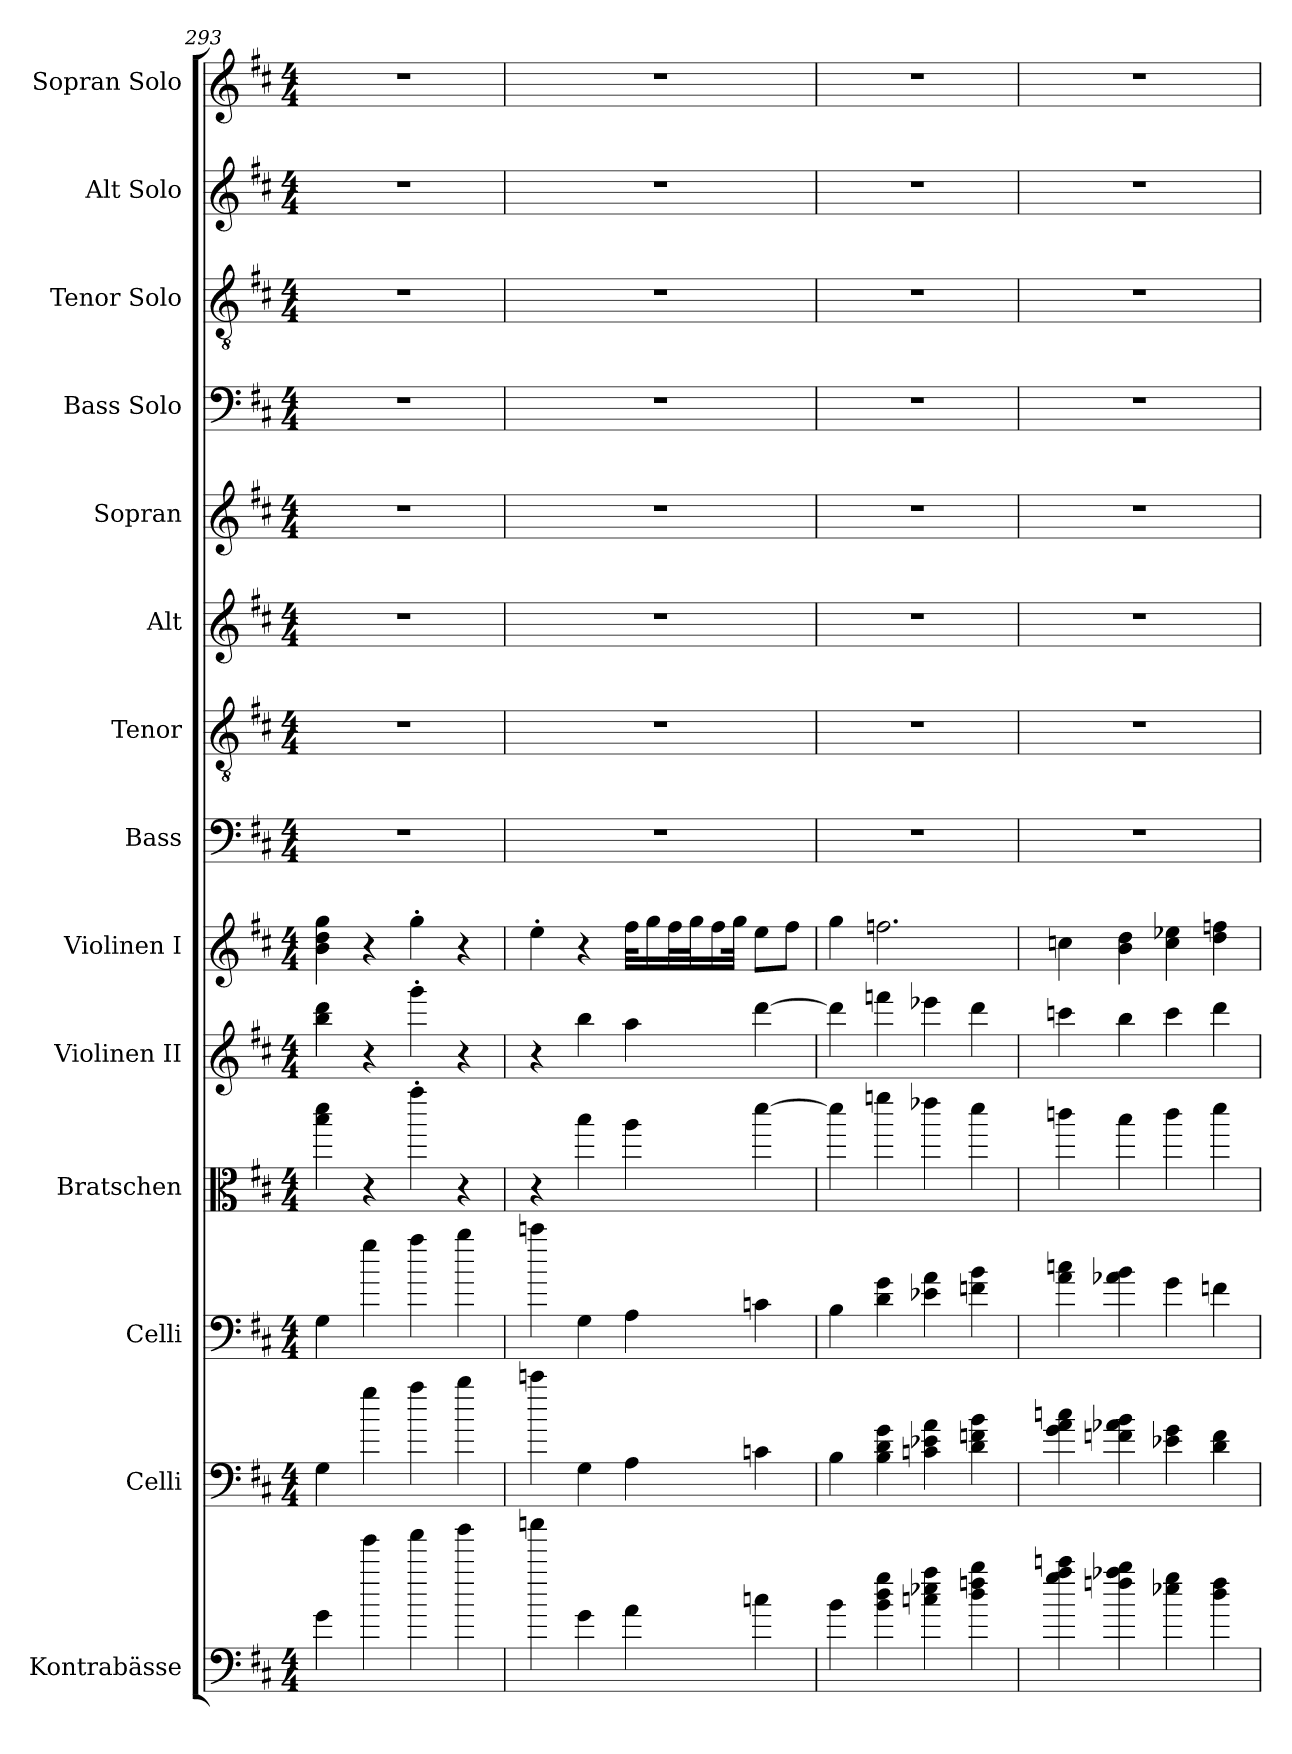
**kern	**kern	**kern	**kern	**kern	**kern	**kern	**kern	**kern	**kern	**kern	**kern	**kern	**kern
*part14	*part13	*part12	*part11	*part10	*part9	*part8	*part7	*part6	*part5	*part4	*part3	*part2	*part1
*staff14	*staff13	*staff12	*staff11	*staff10	*staff9	*staff8	*staff7	*staff6	*staff5	*staff4	*staff3	*staff2	*staff1
*I"Kontrabässe	*I"Celli	*I"Celli	*I"Bratschen	*I"Violinen II	*I"Violinen I	*I"Bass	*I"Tenor	*I"Alt	*I"Sopran	*I"Bass Solo	*I"Tenor Solo	*I"Alt Solo	*I"Sopran Solo
*	*I'Cl.	*	*	*	*I'Vl.	*I'B.	*I'T.	*I'A.	*I'S.	*I'B.S.	*I'T.S.	*I'A.S.	*I'S.S.
*clefF4	*clefF4	*clefF4	*clefC3	*clefG2	*clefG2	*clefF4	*clefGv2	*clefG2	*clefG2	*clefF4	*clefGv2	*clefG2	*clefG2
*ITrd7c12	*	*	*	*	*	*	*	*	*	*	*	*	*
*k[f#c#]	*k[f#c#]	*k[f#c#]	*k[f#c#]	*k[f#c#]	*k[f#c#]	*k[f#c#]	*k[f#c#]	*k[f#c#]	*k[f#c#]	*k[f#c#]	*k[f#c#]	*k[f#c#]	*k[f#c#]
*	*D:	*D:	*D:	*D:	*D:	*D:	*D:	*D:	*D:	*D:	*D:	*D:	*D:
*M4/4	*M4/4	*M4/4	*M4/4	*M4/4	*M4/4	*M4/4	*M4/4	*M4/4	*M4/4	*M4/4	*M4/4	*M4/4	*M4/4
=293	=293	=293	=293	=293	=293	=293	=293	=293	=293	=293	=293	=293	=293
4G\	4G\	4G\	4bb\ 4ddd\	4bb\ 4ddd\	4b\ 4dd\ 4gg\	1r	1r	1r	1r	1r	1r	1r	1r
4gg\	4gg\	4gg\	4r	4r	4r	.	.	.	.	.	.	.	.
4aa\	4aa\	4aa\	4ggg'\	4ggg'\	4gg'\	.	.	.	.	.	.	.	.
4bb\	4bb\	4bb\	4r	4r	4r	.	.	.	.	.	.	.	.
=294	=294	=294	=294	=294	=294	=294	=294	=294	=294	=294	=294	=294	=294
4cccn\	4cccn\	4cccn\	4r	4r	4ee'\	1r	1r	1r	1r	1r	1r	1r	1r
4G\	4G\	4G\	4bb\	4bb\	4r	.	.	.	.	.	.	.	.
4A\	4A\	4A\	4aa\	4aa\	32ff#\KLL	.	.	.	.	.	.	.	.
.	.	.	.	.	16gg\	.	.	.	.	.	.	.	.
.	.	.	.	.	32ff#\L	.	.	.	.	.	.	.	.
.	.	.	.	.	32gg\J	.	.	.	.	.	.	.	.
.	.	.	.	.	16ff#\	.	.	.	.	.	.	.	.
.	.	.	.	.	32gg\JJk	.	.	.	.	.	.	.	.
4cn\	4cn\	4cn\	[4ddd\	[4ddd\	8ee\L	.	.	.	.	.	.	.	.
.	.	.	.	.	8ff#\J	.	.	.	.	.	.	.	.
=295	=295	=295	=295	=295	=295	=295	=295	=295	=295	=295	=295	=295	=295
4B\	4B\	4B\	4ddd\]	4ddd\]	4gg\	1r	1r	1r	1r	1r	1r	1r	1r
4B\ 4d\ 4g\	4B\ 4d\ 4g\	4d\ 4g\	4fffn\	4fffn\	2.ffn\	.	.	.	.	.	.	.	.
4cn\ 4e-X\ 4a\	4cn\ 4e-X\ 4a\	4e-X\ 4a\	4eee-X\	4eee-X\	.	.	.	.	.	.	.	.	.
4d\ 4fn\ 4b\	4d\ 4fn\ 4b\	4fn\ 4b\	4ddd\	4ddd\	.	.	.	.	.	.	.	.	.
=296	=296	=296	=296	=296	=296	=296	=296	=296	=296	=296	=296	=296	=296
4g\ 4a\ 4ccn\	4g\ 4a\ 4ccn\	4a\ 4ccn\	4cccn\	4cccn\	4ccn\	1r	1r	1r	1r	1r	1r	1r	1r
4fn\ 4a-X\ 4b\	4fn\ 4a-X\ 4b\	4a-X\ 4b\	4bb\	4bb\	4b\ 4dd\	.	.	.	.	.	.	.	.
4e-X\ 4g\	4e-X\ 4g\	4g\	4ccc\	4ccc\	4cc\ 4ee-X\	.	.	.	.	.	.	.	.
4d\ 4f\	4d\ 4f\	4fn\	4ddd\	4ddd\	4dd\ 4ffn\	.	.	.	.	.	.	.	.
=	=	=	=	=	=	=	=	=	=	=	=	=	=
*-	*-	*-	*-	*-	*-	*-	*-	*-	*-	*-	*-	*-	*-
